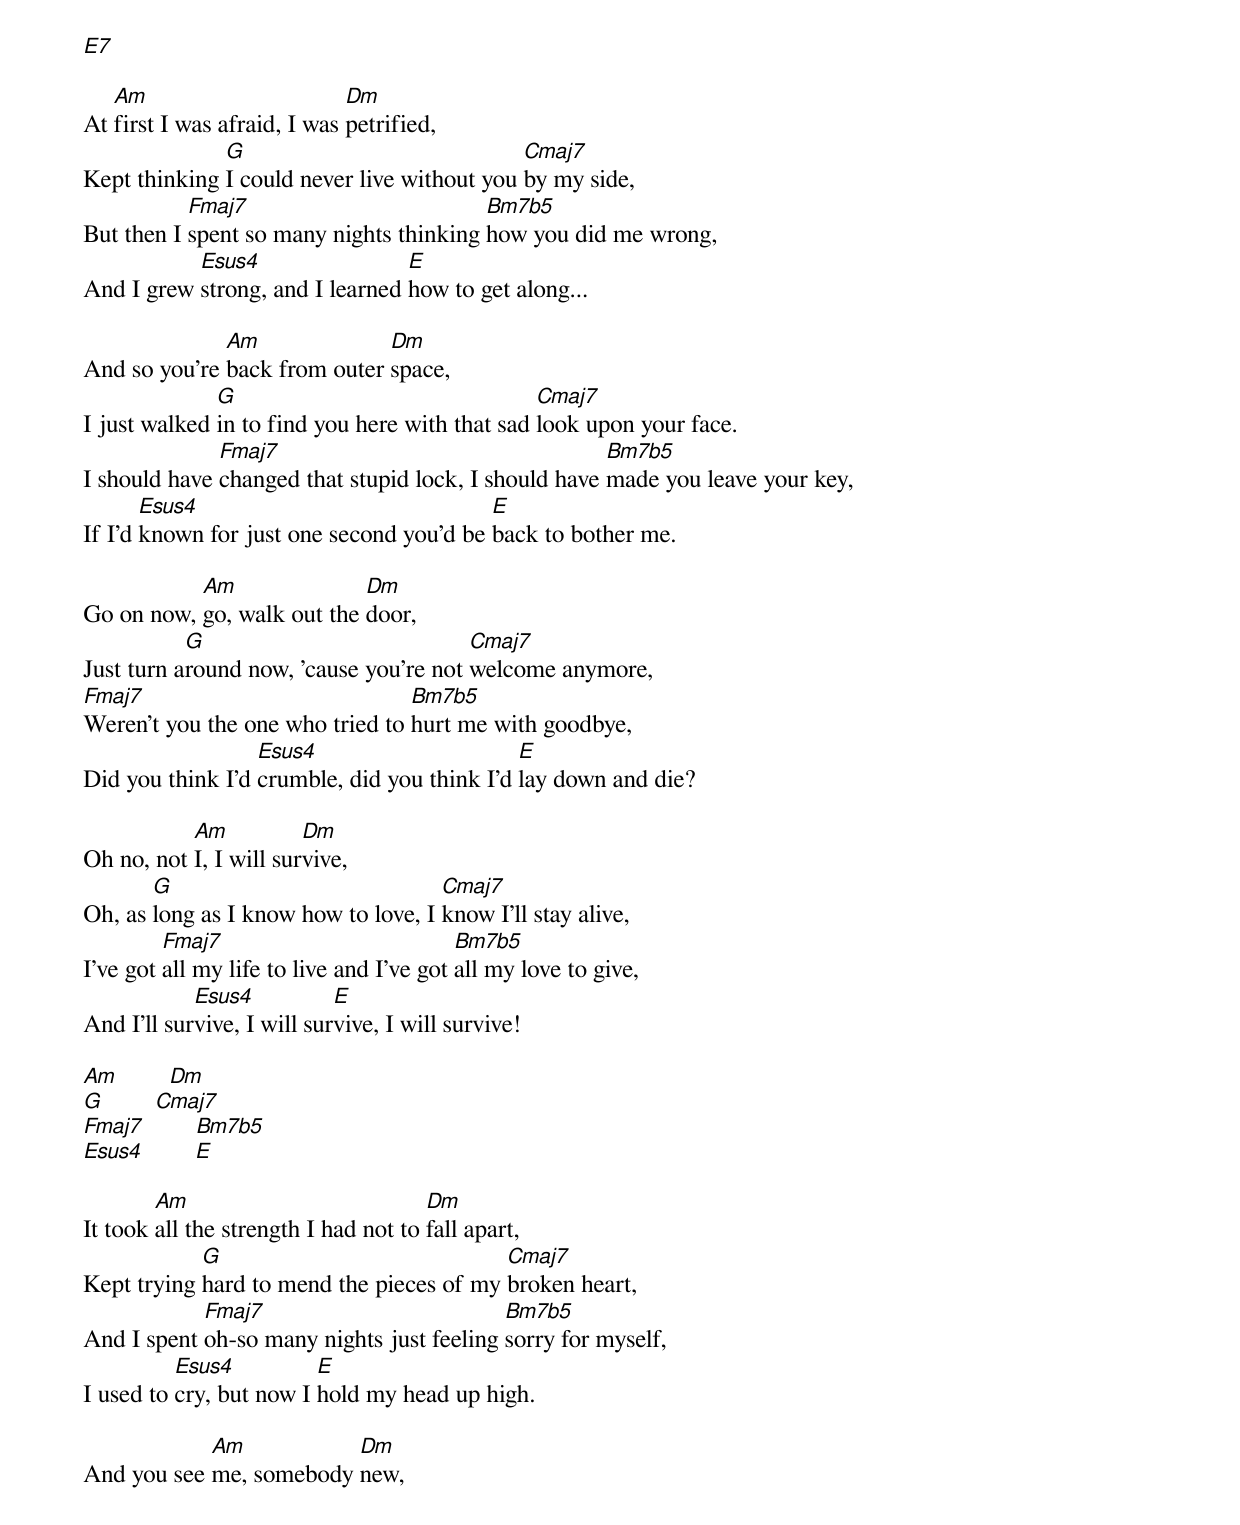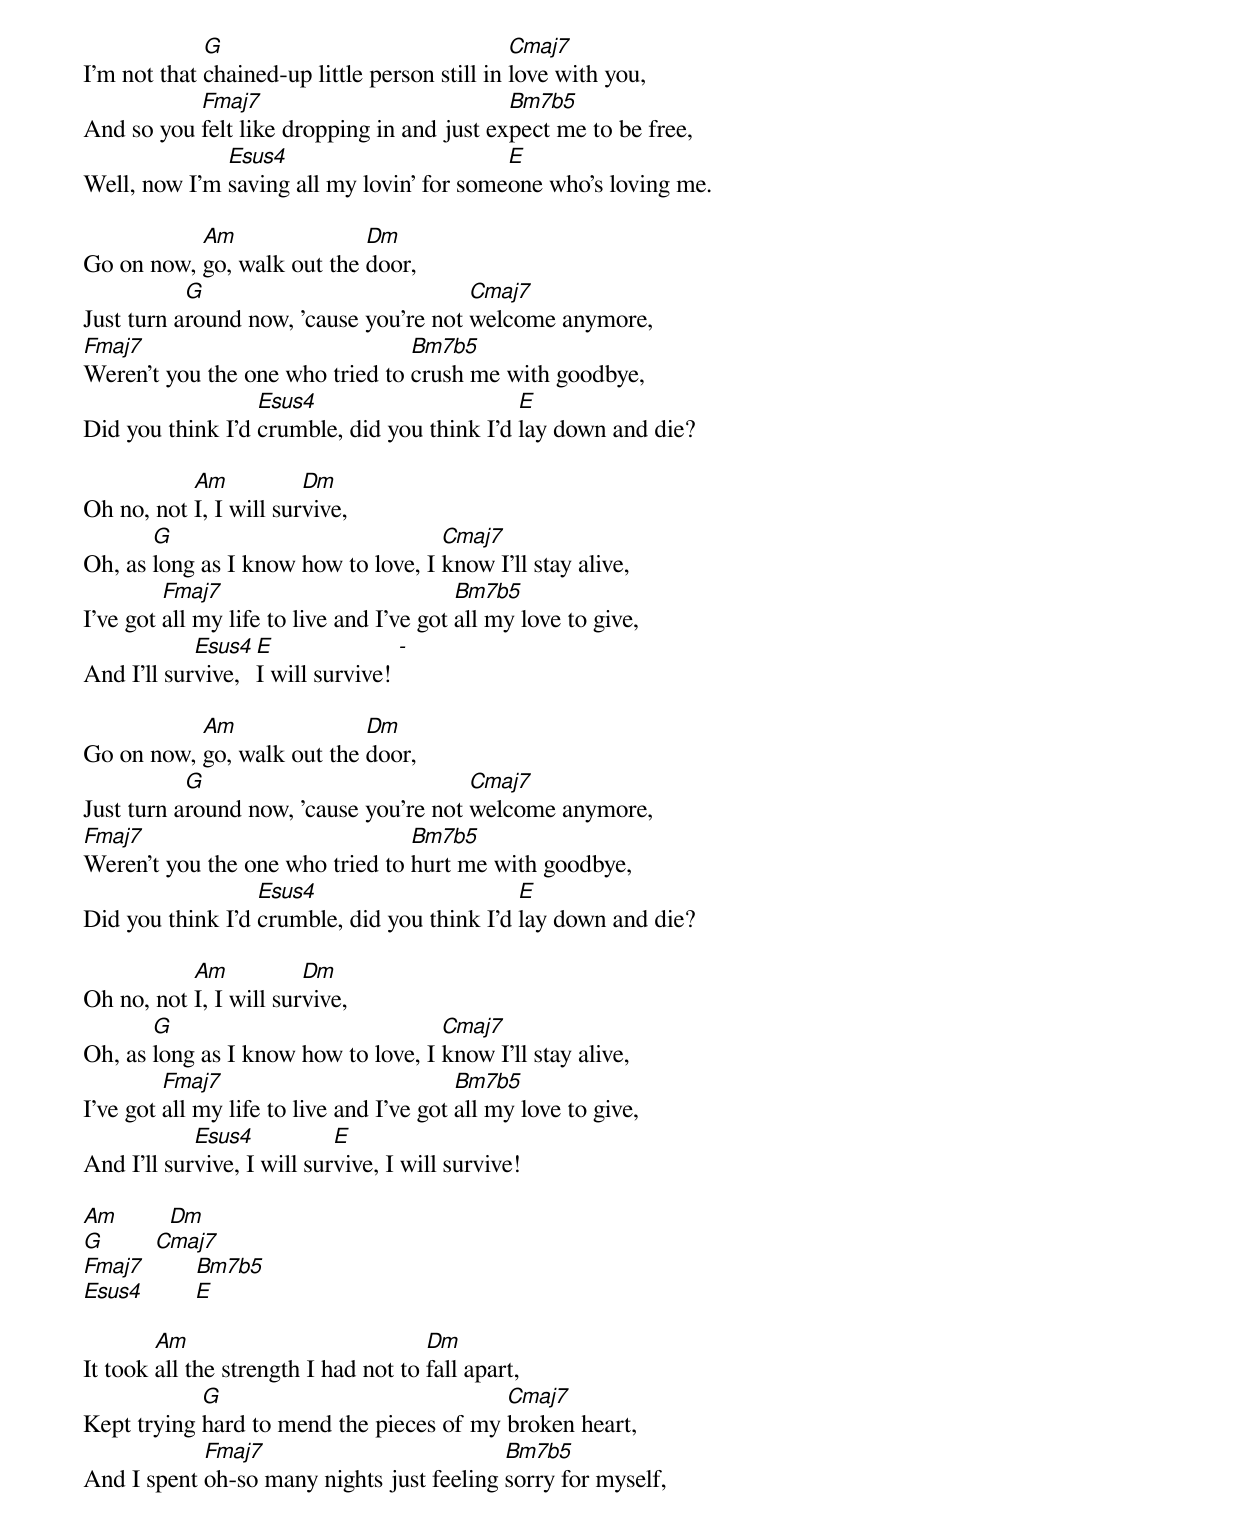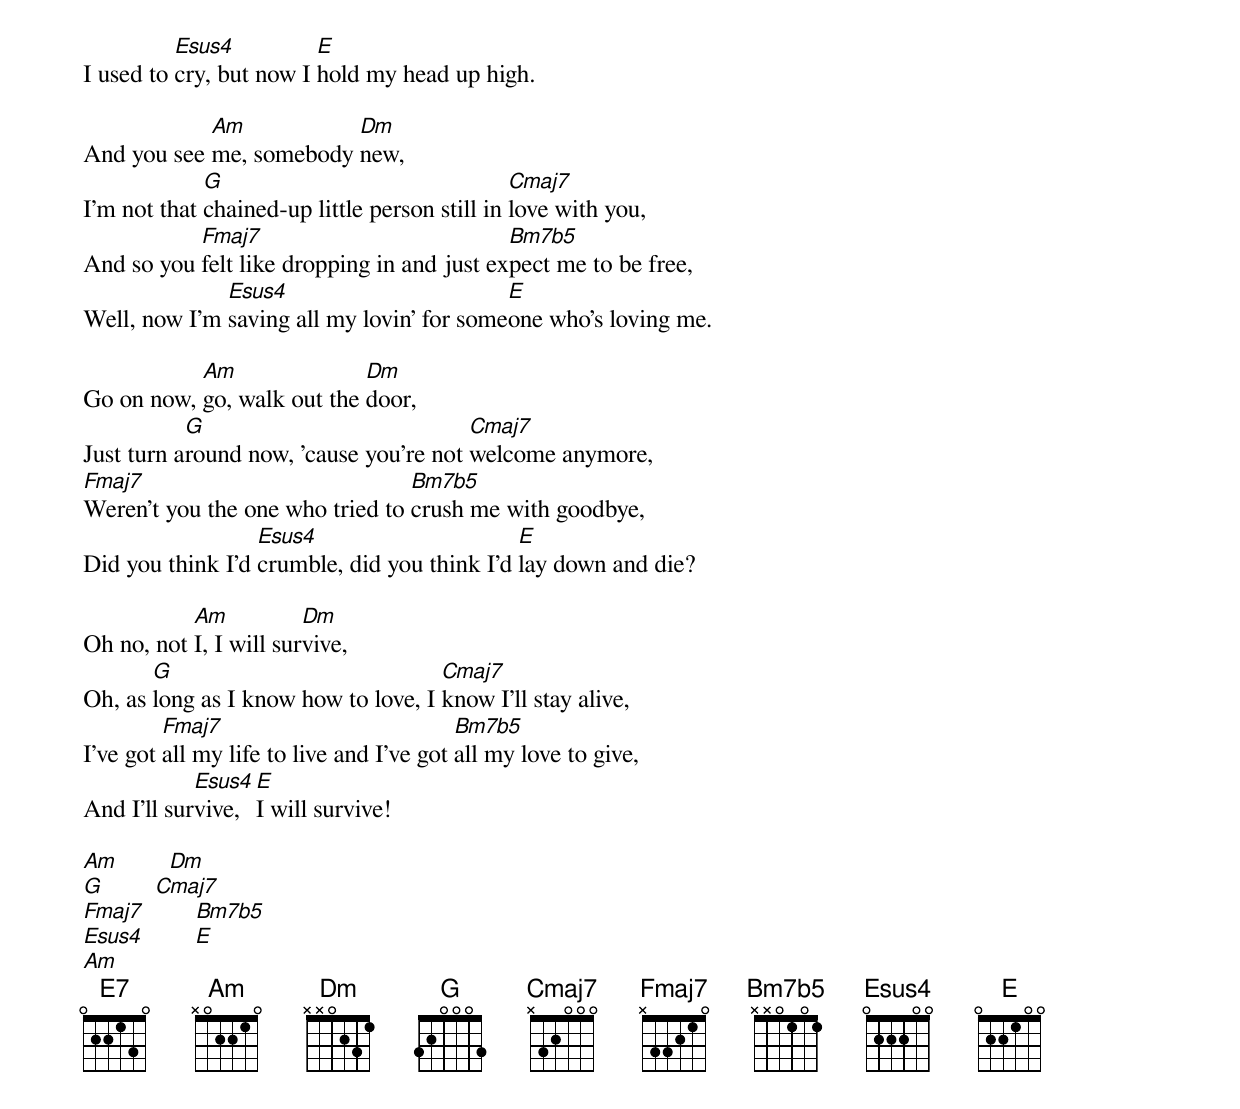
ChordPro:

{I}
[E7]

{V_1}
At [Am]first I was afraid, I was [Dm]petrified,
Kept thinking [G]I could never live without you [Cmaj7]by my side,
But then I [Fmaj7]spent so many nights thinking [Bm7b5]how you did me wrong,
And I grew [Esus4]strong, and I learned [E]how to get along...

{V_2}
And so you're [Am]back from outer [Dm]space,
I just walked [G]in to find you here with that sad [Cmaj7]look upon your face.
I should have [Fmaj7]changed that stupid lock, I should have [Bm7b5]made you leave your key,
If I'd [Esus4]known for just one second you'd be [E]back to bother me.

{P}
Go on now, [Am]go, walk out the [Dm]door,
Just turn a[G]round now, 'cause you're not [Cmaj7]welcome anymore,
[Fmaj7]Weren't you the one who tried to [Bm7b5]hurt me with goodbye,
Did you think I'd [Esus4]crumble, did you think I'd [E]lay down and die?

{C}
Oh no, not [Am]I, I will sur[Dm]vive,
Oh, as [G]long as I know how to love, I [Cmaj7]know I'll stay alive,
I've got [Fmaj7]all my life to live and I've got [Bm7b5]all my love to give,
And I'll sur[Esus4]vive, I will sur[E]vive, I will survive!

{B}
[Am]        [Dm]
[G]        [Cmaj7]
[Fmaj7]        [Bm7b5]
[Esus4]        [E]

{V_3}
It took [Am]all the strength I had not to [Dm]fall apart,
Kept trying [G]hard to mend the pieces of my [Cmaj7]broken heart,
And I spent [Fmaj7]oh-so many nights just feeling [Bm7b5]sorry for myself,
I used to [Esus4]cry, but now I [E]hold my head up high.

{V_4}
And you see [Am]me, somebody [Dm]new,
I'm not that [G]chained-up little person still in [Cmaj7]love with you,
And so you [Fmaj7]felt like dropping in and just ex[Bm7b5]pect me to be free,
Well, now I'm [Esus4]saving all my lovin' for some[E]one who's loving me.

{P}
Go on now, [Am]go, walk out the [Dm]door,
Just turn a[G]round now, 'cause you're not [Cmaj7]welcome anymore,
[Fmaj7]Weren't you the one who tried to [Bm7b5]crush me with goodbye,
Did you think I'd [Esus4]crumble, did you think I'd [E]lay down and die?

{C}
Oh no, not [Am]I, I will sur[Dm]vive,
Oh, as [G]long as I know how to love, I [Cmaj7]know I'll stay alive,
I've got [Fmaj7]all my life to live and I've got [Bm7b5]all my love to give,
And I'll sur[Esus4]vive, [E]I will survive! [-]

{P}
Go on now, [Am]go, walk out the [Dm]door,
Just turn a[G]round now, 'cause you're not [Cmaj7]welcome anymore,
[Fmaj7]Weren't you the one who tried to [Bm7b5]hurt me with goodbye,
Did you think I'd [Esus4]crumble, did you think I'd [E]lay down and die?

{C}
Oh no, not [Am]I, I will sur[Dm]vive,
Oh, as [G]long as I know how to love, I [Cmaj7]know I'll stay alive,
I've got [Fmaj7]all my life to live and I've got [Bm7b5]all my love to give,
And I'll sur[Esus4]vive, I will sur[E]vive, I will survive!

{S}
[Am]        [Dm]
[G]        [Cmaj7]
[Fmaj7]        [Bm7b5]
[Esus4]        [E]

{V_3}
It took [Am]all the strength I had not to [Dm]fall apart,
Kept trying [G]hard to mend the pieces of my [Cmaj7]broken heart,
And I spent [Fmaj7]oh-so many nights just feeling [Bm7b5]sorry for myself,
I used to [Esus4]cry, but now I [E]hold my head up high.

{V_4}
And you see [Am]me, somebody [Dm]new,
I'm not that [G]chained-up little person still in [Cmaj7]love with you,
And so you [Fmaj7]felt like dropping in and just ex[Bm7b5]pect me to be free,
Well, now I'm [Esus4]saving all my lovin' for some[E]one who's loving me.

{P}
Go on now, [Am]go, walk out the [Dm]door,
Just turn a[G]round now, 'cause you're not [Cmaj7]welcome anymore,
[Fmaj7]Weren't you the one who tried to [Bm7b5]crush me with goodbye,
Did you think I'd [Esus4]crumble, did you think I'd [E]lay down and die?

{C}
Oh no, not [Am]I, I will sur[Dm]vive,
Oh, as [G]long as I know how to love, I [Cmaj7]know I'll stay alive,
I've got [Fmaj7]all my life to live and I've got [Bm7b5]all my love to give,
And I'll sur[Esus4]vive, [E]I will survive!

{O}
[Am]        [Dm]
[G]        [Cmaj7]
[Fmaj7]        [Bm7b5]
[Esus4]        [E]
[Am]
